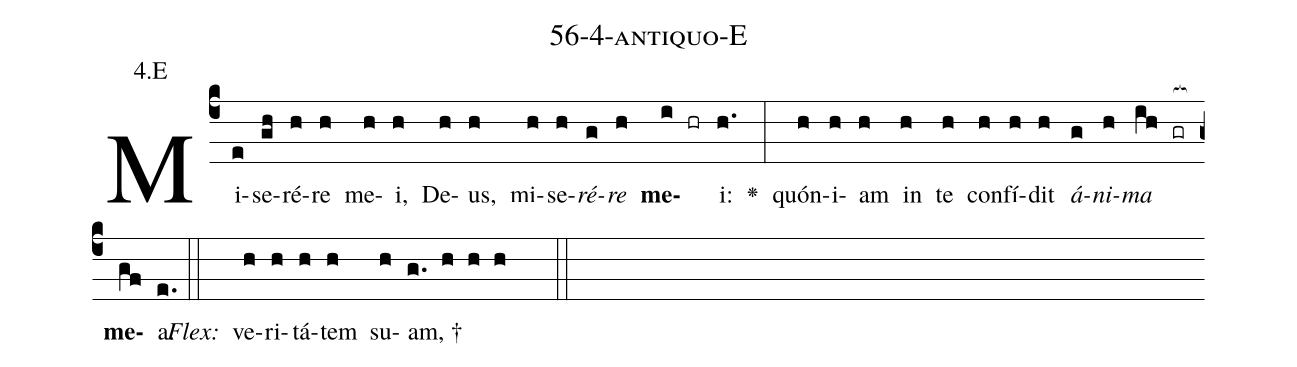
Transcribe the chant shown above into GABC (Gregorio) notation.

name: 56-4-antiquo-E;
annotation: 4.E;
%%
(c4)Mi(e)se(gh)ré(h)re(h) me(h)i,(h) De(h)us,(h) mi(h)se(h)<i>ré</i>(g)<i>re</i>(h) <b>me</b>(i hr)i:(h.) <v>\greheightstar</v>(:) quón(h)i(h)am(h) in(h) te(h) con(h)fí(h)dit(h) <i>á</i>(g)<i>ni</i>(h)<i>ma</i>(ih gr[ocb:1{]) <b>me</b>(gf[ocb:0}])a.(e.) (::)
<i>Flex:</i>()  ve(h)ri(h)tá(h)tem(h) su(h)am, †(g. h h h  ::)

%E(h) u(g) o(h) u(ih) a(gf) e.(e.) (::)
